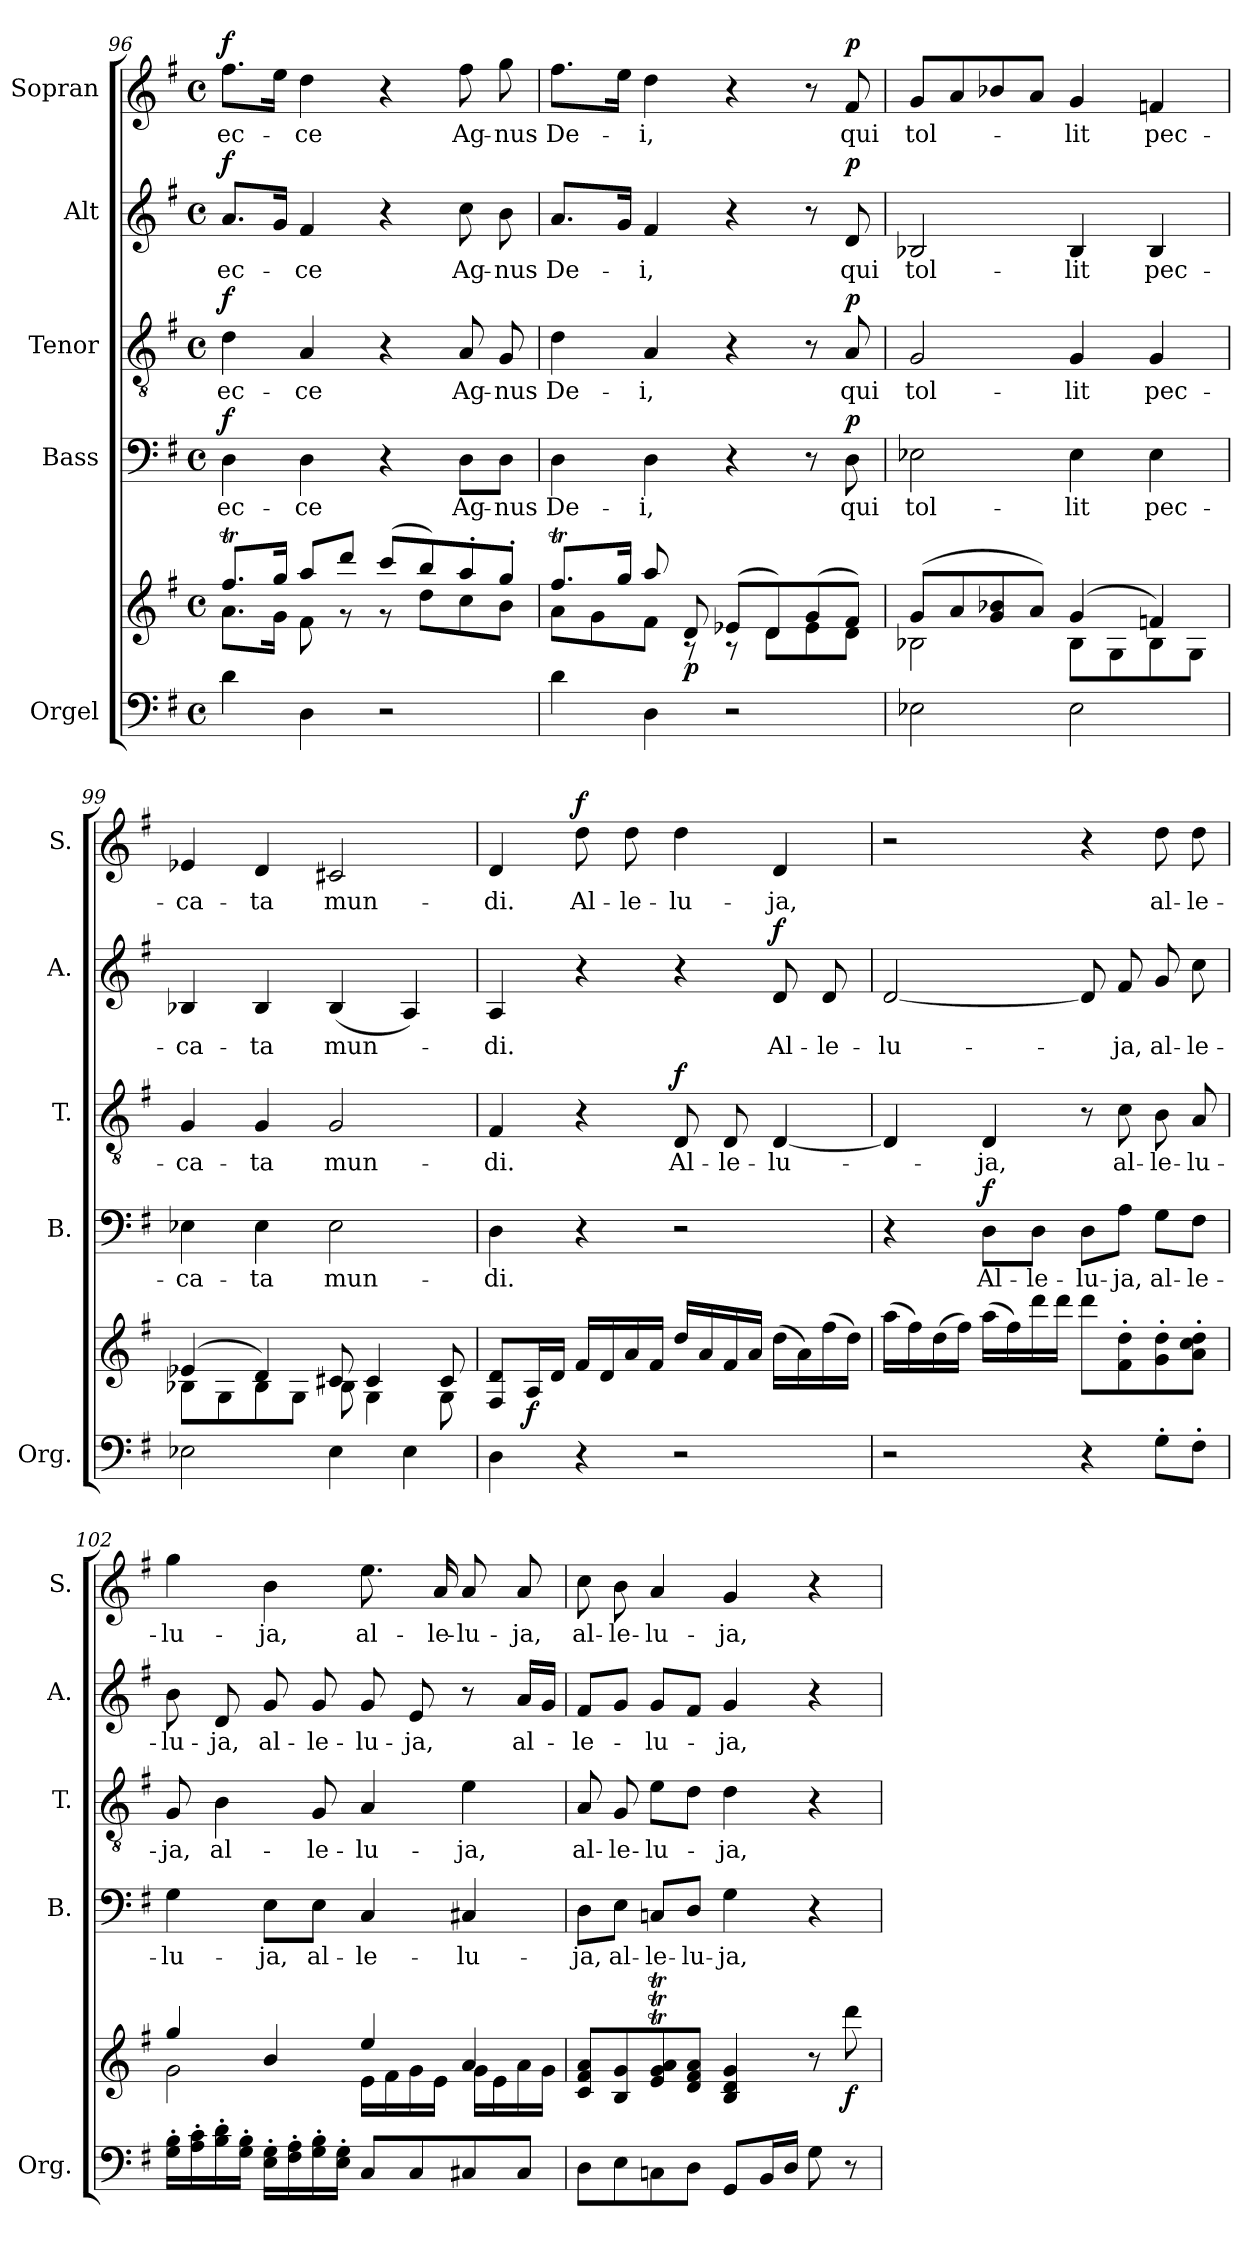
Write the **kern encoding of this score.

**kern	**kern	**dynam	**kern	**text	**dynam	**kern	**text	**dynam	**kern	**text	**dynam	**kern	**text	**dynam
*part5	*part5	*part5	*part4	*part4	*part4	*part3	*part3	*part3	*part2	*part2	*part2	*part1	*part1	*part1
*staff6	*staff5	*staff5/6	*staff4	*staff4	*staff4	*staff3	*staff3	*staff3	*staff2	*staff2	*staff2	*staff1	*staff1	*staff1
*I"Orgel	*	*	*I"Bass	*	*	*I"Tenor	*	*	*I"Alt	*	*	*I"Sopran	*	*
*I'Org.	*	*	*I'B.	*	*	*I'T.	*	*	*I'A.	*	*	*I'S.	*	*
*clefF4	*clefG2	*	*clefF4	*	*	*clefGv2	*	*	*clefG2	*	*	*clefG2	*	*
*k[f#]	*k[f#]	*	*k[f#]	*	*	*k[f#]	*	*	*k[f#]	*	*	*k[f#]	*	*
*G:	*G:	*	*G:	*	*	*G:	*	*	*G:	*	*	*G:	*	*
*M4/4	*M4/4	*	*M4/4	*	*	*M4/4	*	*	*M4/4	*	*	*M4/4	*	*
*met(c)	*met(c)	*	*met(c)	*	*	*met(c)	*	*	*met(c)	*	*	*met(c)	*	*
=96	=96	=96	=96	=96	=96	=96	=96	=96	=96	=96	=96	=96	=96	=96
*	*^	*	*	*	*	*	*	*	*	*	*	*	*	*
!	!	!	!	!	!LO:LY:b	!LO:DY:a	!	!LO:LY:b	!LO:DY:a	!	!LO:LY:b	!LO:DY:a	!	!LO:LY:b	!LO:DY:a
4d\	8.ff#t/L	8.a\L	.	4D\	ec-	f	4d\	ec-	f	8.a/L	ec-	f	8.ff#\L	ec-	f
.	16gg/Jk	16g\Jk	.	.	.	.	.	.	.	16g/Jk	.	.	16ee\Jk	.	.
!	!	!	!	!	!LO:LY:b	!	!	!LO:LY:b	!	!	!LO:LY:b	!	!	!LO:LY:b	!
4D\	8aa/L	8f#\	.	4D\	-ce	.	4A/	-ce	.	4f#/	-ce	.	4dd\	-ce	.
.	8ddd/J	8r	.	.	.	.	.	.	.	.	.	.	.	.	.
2r	(>8ccc/L	8r	.	4r	.	.	4r	.	.	4r	.	.	4r	.	.
.	8bb/)	8dd\L	.	.	.	.	.	.	.	.	.	.	.	.	.
!	!	!	!	!	!LO:LY:b	!	!	!LO:LY:b	!	!	!LO:LY:b	!	!	!LO:LY:b	!
.	8aa'</	8cc\	.	8D\L	Ag-	.	8A/	Ag-	.	8cc\	Ag-	.	8ff#\	Ag-	.
!	!	!	!	!	!LO:LY:b	!	!	!LO:LY:b	!	!	!LO:LY:b	!	!	!LO:LY:b	!
.	8gg'</J	8b\J	.	8D\J	-nus	.	8G/	-nus	.	8b\	-nus	.	8gg\	-nus	.
!!LO:PB:g=z
=97	=97	=97	=97	=97	=97	=97	=97	=97	=97	=97	=97	=97	=97	=97	=97
!	!	!	!	!	!LO:LY:b	!	!	!LO:LY:b	!	!	!LO:LY:b	!	!	!LO:LY:b	!
4d\	8.ff#t/L	8a\L	.	4D\	De-	.	4d\	De-	.	8.a/L	De-	.	8.ff#\L	De-	.
.	.	8g\	.	.	.	.	.	.	.	.	.	.	.	.	.
.	16gg/Jk	.	.	.	.	.	.	.	.	16g/Jk	.	.	16ee\Jk	.	.
!	!	!	!	!	!LO:LY:b	!	!	!LO:LY:b	!	!	!LO:LY:b	!	!	!LO:LY:b	!
4D\	8aa/	8f#\J	.	4D\	-i,	.	4A/	-i,	.	4f#/	-i,	.	4dd\	-i,	.
!	!	!	!LO:DY:b	!	!	!	!	!	!	!	!	!	!	!	!
.	8d/	8rG	p	.	.	.	.	.	.	.	.	.	.	.	.
2r	(>8e-X/L	8rG	.	4r	.	.	4r	.	.	4r	.	.	4r	.	.
.	8d/)	8d\L	.	.	.	.	.	.	.	.	.	.	.	.	.
.	(>8g/	8e-\	.	8r	.	.	8r	.	.	8r	.	.	8r	.	.
!	!	!	!	!	!LO:LY:b	!LO:DY:a	!	!LO:LY:b	!LO:DY:a	!	!LO:LY:b	!LO:DY:a	!	!LO:LY:b	!LO:DY:a
.	8f#/J)	8d\J	.	8D\	qui	p	8A/	qui	p	8d/	qui	p	8f#/	qui	p
=98	=98	=98	=98	=98	=98	=98	=98	=98	=98	=98	=98	=98	=98	=98	=98
!	!	!	!	!	!LO:LY:b	!	!	!LO:LY:b	!	!	!LO:LY:b	!	!	!LO:LY:b	!
2E-X\	(>8g/L	2B-X\	.	2E-X\	tol-	.	2G/	tol-	.	2B-X/	tol-	.	8g/L	tol-	.
.	8a/	.	.	.	.	.	.	.	.	.	.	.	8a/	.	.
.	8g/ 8b-X/	.	.	.	.	.	.	.	.	.	.	.	8b-X/	.	.
.	8a/J)	.	.	.	.	.	.	.	.	.	.	.	8a/J	.	.
!	!	!	!	!	!LO:LY:b	!	!	!LO:LY:b	!	!	!LO:LY:b	!	!	!LO:LY:b	!
2E-\	(4g/	8B-\L	.	4E-\	-lit	.	4G/	-lit	.	4B-/	-lit	.	4g/	-lit	.
.	.	8G\	.	.	.	.	.	.	.	.	.	.	.	.	.
!	!	!	!	!	!LO:LY:b	!	!	!LO:LY:b	!	!	!LO:LY:b	!	!	!LO:LY:b	!
.	4fn/)	8B-\	.	4E-\	pec-	.	4G/	pec-	.	4B-/	pec-	.	4fn/	pec-	.
.	.	8G\J	.	.	.	.	.	.	.	.	.	.	.	.	.
=99	=99	=99	=99	=99	=99	=99	=99	=99	=99	=99	=99	=99	=99	=99	=99
!	!	!	!	!	!LO:LY:b	!	!	!LO:LY:b	!	!	!LO:LY:b	!	!	!LO:LY:b	!
2E-X\	(4e-X/	8B-X\L	.	4E-X\	-ca-	.	4G/	-ca-	.	4B-X/	-ca-	.	4e-X/	-ca-	.
.	.	8G\	.	.	.	.	.	.	.	.	.	.	.	.	.
!	!	!	!	!	!LO:LY:b	!	!	!LO:LY:b	!	!	!LO:LY:b	!	!	!LO:LY:b	!
.	4d/)	8B-\	.	4E-\	-ta	.	4G/	-ta	.	4B-/	-ta	.	4d/	-ta	.
.	.	8G\J	.	.	.	.	.	.	.	.	.	.	.	.	.
!	!	!	!	!	!LO:LY:b	!	!	!LO:LY:b	!	!	!LO:LY:b	!	!	!LO:LY:b	!
4E-\	8c#X/	8B-\	.	2E-\	mun-	.	2G/	mun-	.	(<4B-/	mun-	.	2c#X/	mun-	.
.	4c#/	4G\	.	.	.	.	.	.	.	.	.	.	.	.	.
4E-\	.	.	.	.	.	.	.	.	.	4A/)	.	.	.	.	.
.	8c#/	8G\	.	.	.	.	.	.	.	.	.	.	.	.	.
=100	=100	=100	=100	=100	=100	=100	=100	=100	=100	=100	=100	=100	=100	=100	=100
!	!	!	!	!	!LO:LY:b	!	!	!LO:LY:b	!	!	!LO:LY:b	!	!	!LO:LY:b	!
*	*v	*v	*	*	*	*	*	*	*	*	*	*	*	*	*
4D\	8F#/ 8d/L	.	4D\	-di.	.	4F#/	-di.	.	4A/	-di.	.	4d/	-di.	.
!	!	!LO:DY:b	!	!	!	!	!	!	!	!	!	!	!	!
.	16A/L	f	.	.	.	.	.	.	.	.	.	.	.	.
.	16d/JJ	.	.	.	.	.	.	.	.	.	.	.	.	.
!	!	!	!	!	!	!	!	!	!	!	!	!	!LO:LY:b	!LO:DY:a
4r	16f#/LL	.	4r	.	.	4r	.	.	4r	.	.	8dd\	Al-	f
.	16d/	.	.	.	.	.	.	.	.	.	.	.	.	.
!	!	!	!	!	!	!	!	!	!	!	!	!	!LO:LY:b	!
.	16a/	.	.	.	.	.	.	.	.	.	.	8dd\	-le-	.
.	16f#/JJ	.	.	.	.	.	.	.	.	.	.	.	.	.
!	!	!	!	!	!	!	!LO:LY:b	!LO:DY:a	!	!	!	!	!LO:LY:b	!
2r	16dd/LL	.	2r	.	.	8D/	Al-	f	4r	.	.	4dd\	-lu-	.
.	16a/	.	.	.	.	.	.	.	.	.	.	.	.	.
!	!	!	!	!	!	!	!LO:LY:b	!	!	!	!	!	!	!
.	16f#/	.	.	.	.	8D/	-le-	.	.	.	.	.	.	.
.	16a/JJ	.	.	.	.	.	.	.	.	.	.	.	.	.
!	!	!	!	!	!	!	!LO:LY:b	!	!	!LO:LY:b	!LO:DY:a	!	!LO:LY:b	!
.	(>16dd\LL	.	.	.	.	[4D/	-lu-	.	8d/	Al-	f	4d/	-ja,	.
.	16a\)	.	.	.	.	.	.	.	.	.	.	.	.	.
!	!	!	!	!	!	!	!	!	!	!LO:LY:b	!	!	!	!
.	(>16ff#\	.	.	.	.	.	.	.	8d/	-le-	.	.	.	.
.	16dd\JJ)	.	.	.	.	.	.	.	.	.	.	.	.	.
=101	=101	=101	=101	=101	=101	=101	=101	=101	=101	=101	=101	=101	=101	=101
!	!	!	!	!	!	!	!	!	!	!LO:LY:b	!	!	!	!
2r	(>16aa\LL	.	4r	.	.	4D/]	.	.	[2d/	-lu-	.	2r	.	.
.	16ff#\)	.	.	.	.	.	.	.	.	.	.	.	.	.
.	(>16dd\	.	.	.	.	.	.	.	.	.	.	.	.	.
.	16ff#\JJ)	.	.	.	.	.	.	.	.	.	.	.	.	.
!	!	!	!	!LO:LY:b	!LO:DY:a	!	!LO:LY:b	!	!	!	!	!	!	!
.	(>16aa\LL	.	8D\L	Al-	f	4D/	-ja,	.	.	.	.	.	.	.
.	16ff#\)	.	.	.	.	.	.	.	.	.	.	.	.	.
!	!	!	!	!LO:LY:b	!	!	!	!	!	!	!	!	!	!
.	16ddd\	.	8D\J	-le-	.	.	.	.	.	.	.	.	.	.
.	16ddd\JJ	.	.	.	.	.	.	.	.	.	.	.	.	.
!	!	!	!	!LO:LY:b	!	!	!	!	!	!	!	!	!	!
4r	8ddd\L	.	8D\L	-lu-	.	8r	.	.	8d/]	.	.	4r	.	.
!	!	!	!	!LO:LY:b	!	!	!LO:LY:b	!	!	!LO:LY:b	!	!	!	!
.	8f#\'> 8dd\'>	.	8A\J	-ja,	.	8c\	al-	.	8f#/	-ja,	.	.	.	.
!	!	!	!	!LO:LY:b	!	!	!LO:LY:b	!	!	!LO:LY:b	!	!	!LO:LY:b	!
8G'>\L	8g\'> 8dd\'>	.	8G\L	al-	.	8B\	-le-	.	8g/	al-	.	8dd\	al-	.
!	!	!	!	!LO:LY:b	!	!	!LO:LY:b	!	!	!LO:LY:b	!	!	!LO:LY:b	!
8F#'>\J	8a\'> 8cc\'> 8dd\'>J	.	8F#\J	-le-	.	8A/	-lu-	.	8cc\	-le-	.	8dd\	-le-	.
!!LO:LB:g=z
=102	=102	=102	=102	=102	=102	=102	=102	=102	=102	=102	=102	=102	=102	=102
*	*^	*	*	*	*	*	*	*	*	*	*	*	*	*
!	!	!	!	!	!LO:LY:b	!	!	!LO:LY:b	!	!	!LO:LY:b	!	!	!LO:LY:b	!
16G\'> 16B\'>LL	4gg/	2g\	.	4G\	-lu-	.	8G/	-ja,	.	8b\	-lu-	.	4gg\	-lu-	.
16A\'> 16c\'>	.	.	.	.	.	.	.	.	.	.	.	.	.	.	.
!	!	!	!	!	!	!	!	!LO:LY:b	!	!	!LO:LY:b	!	!	!	!
16B\'> 16d\'>	.	.	.	.	.	.	4B\	al-	.	8d/	-ja,	.	.	.	.
16G\'> 16B\'>JJ	.	.	.	.	.	.	.	.	.	.	.	.	.	.	.
!	!	!	!	!	!LO:LY:b	!	!	!	!	!	!LO:LY:b	!	!	!LO:LY:b	!
16E\'> 16G\'>LL	4b/	.	.	8E\L	-ja,	.	.	.	.	8g/	al-	.	4b\	-ja,	.
16F#\'> 16A\'>	.	.	.	.	.	.	.	.	.	.	.	.	.	.	.
!	!	!	!	!	!LO:LY:b	!	!	!LO:LY:b	!	!	!LO:LY:b	!	!	!	!
16G\'> 16B\'>	.	.	.	8E\J	al-	.	8G/	-le-	.	8g/	-le-	.	.	.	.
16E\'> 16G\'>JJ	.	.	.	.	.	.	.	.	.	.	.	.	.	.	.
!	!	!	!	!	!LO:LY:b	!	!	!LO:LY:b	!	!	!LO:LY:b	!	!	!LO:LY:b	!
8C/L	4ee/	16e\LL	.	4C/	-le-	.	4A/	-lu-	.	8g/	-lu-	.	8.ee\	al-	.
.	.	16f#\	.	.	.	.	.	.	.	.	.	.	.	.	.
!	!	!	!	!	!	!	!	!	!	!	!LO:LY:b	!	!	!	!
8C/	.	16g\	.	.	.	.	.	.	.	8e/	-ja,	.	.	.	.
!	!	!	!	!	!	!	!	!	!	!	!	!	!	!LO:LY:b	!
.	.	16e\JJ	.	.	.	.	.	.	.	.	.	.	16a/	-le-	.
!	!	!	!	!	!LO:LY:b	!	!	!LO:LY:b	!	!	!	!	!	!LO:LY:b	!
8C#X/	4a/	16g\LL	.	4C#X/	-lu-	.	4e\	-ja,	.	8r	.	.	8a/	-lu-	.
.	.	16e\	.	.	.	.	.	.	.	.	.	.	.	.	.
!	!	!	!	!	!	!	!	!	!	!	!LO:LY:b	!	!	!LO:LY:b	!
8C#/J	.	16a\	.	.	.	.	.	.	.	16a/LL	al-	.	8a/	-ja,	.
.	.	16g\JJ	.	.	.	.	.	.	.	16g/JJ	.	.	.	.	.
=103	=103	=103	=103	=103	=103	=103	=103	=103	=103	=103	=103	=103	=103	=103	=103
!	!	!	!	!	!LO:LY:b	!	!	!LO:LY:b	!	!	!LO:LY:b	!	!	!LO:LY:b	!
*	*v	*v	*	*	*	*	*	*	*	*	*	*	*	*	*
8D\L	8c/ 8f#/ 8a/L	.	8D\L	-ja,	.	8A/	al-	.	8f#/L	-le-	.	8cc\	al-	.
!	!	!	!	!LO:LY:b	!	!	!LO:LY:b	!	!	!	!	!	!LO:LY:b	!
8E\	8B/ 8g/	.	8E\J	al-	.	8G/	-le-	.	8g/J	.	.	8b\	-le-	.
!	!	!	!	!LO:LY:b	!	!	!LO:LY:b	!	!	!LO:LY:b	!	!	!LO:LY:b	!
8Cn\	8e/T 8g/T 8a/T	.	8Cn/L	-le-	.	8e\L	-lu-	.	8g/L	-lu-	.	4a/	-lu-	.
!	!	!	!	!LO:LY:b	!	!	!	!	!	!	!	!	!	!
8D\J	8d/ 8f#/ 8a/J	.	8D/J	-lu-	.	8d\J	.	.	8f#/J	.	.	.	.	.
!	!	!	!	!LO:LY:b	!	!	!LO:LY:b	!	!	!LO:LY:b	!	!	!LO:LY:b	!
8GG/L	4B/ 4d/ 4g/	.	4G\	-ja,	.	4d\	-ja,	.	4g/	-ja,	.	4g/	-ja,	.
16BB/L	.	.	.	.	.	.	.	.	.	.	.	.	.	.
16D/JJ	.	.	.	.	.	.	.	.	.	.	.	.	.	.
8G\	8r	.	4r	.	.	4r	.	.	4r	.	.	4r	.	.
!	!	!LO:DY:b	!	!	!	!	!	!	!	!	!	!	!	!
8r	8ddd\	f	.	.	.	.	.	.	.	.	.	.	.	.
=	=	=	=	=	=	=	=	=	=	=	=	=	=	=
*-	*-	*-	*-	*-	*-	*-	*-	*-	*-	*-	*-	*-	*-	*-
